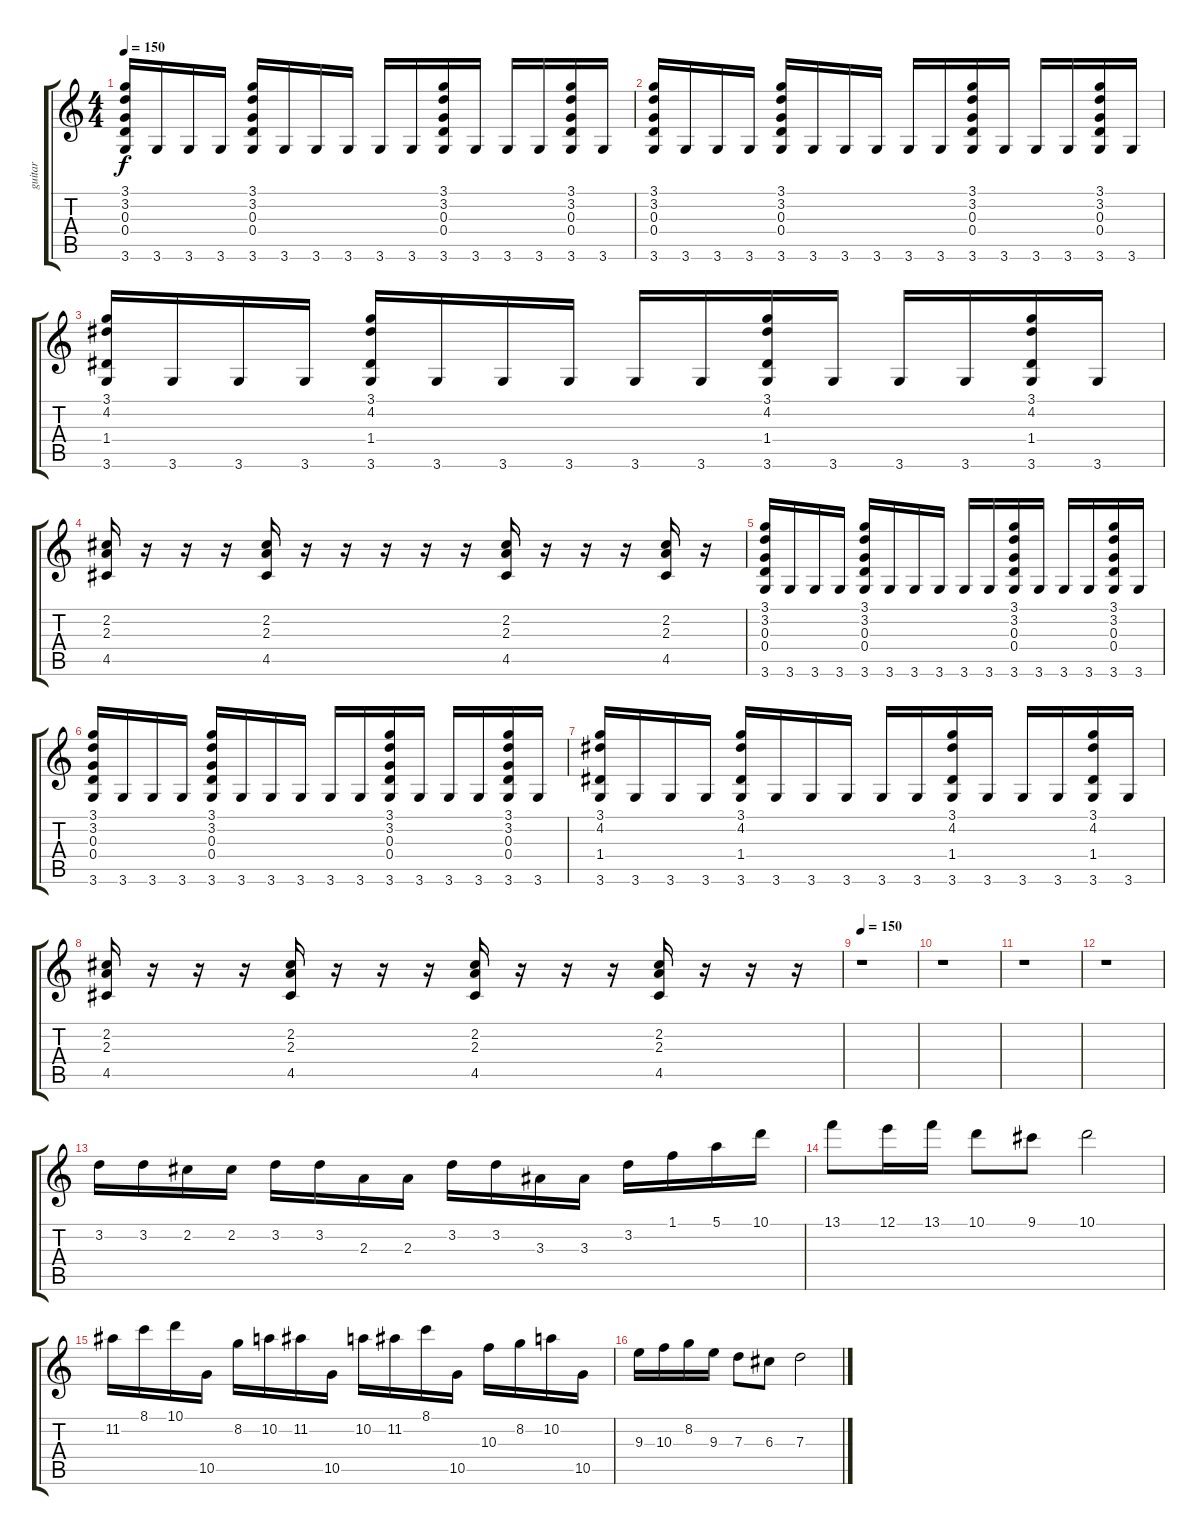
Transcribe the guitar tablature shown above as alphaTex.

\track ("guitar" "guitar") {instrument distortionguitar}
\staff {score tabs}
\tuning (E4 B3 G3 D3 A2 E2) {hide}
\ts (4 4)
\tempo 150
\clef g2
\ks c
(3.1 3.2 0.3 0.4 3.6).16{dy f} 3.6.16 3.6.16 3.6.16 (3.1 3.2 0.3 0.4 3.6).16 3.6.16 3.6.16 3.6.16 3.6.16 3.6.16 (3.1 3.2 0.3 0.4 3.6).16 3.6.16 3.6.16 3.6.16 (3.1 3.2 0.3 0.4 3.6).16 3.6.16 |
(3.1 3.2 0.3 0.4 3.6).16 3.6.16 3.6.16 3.6.16 (3.1 3.2 0.3 0.4 3.6).16 3.6.16 3.6.16 3.6.16 3.6.16 3.6.16 (3.1 3.2 0.3 0.4 3.6).16 3.6.16 3.6.16 3.6.16 (3.1 3.2 0.3 0.4 3.6).16 3.6.16 |
(3.1 4.2 1.4 3.6).16 3.6.16 3.6.16 3.6.16 (3.1 4.2 1.4 3.6).16 3.6.16 3.6.16 3.6.16 3.6.16 3.6.16 (3.1 4.2 1.4 3.6).16 3.6.16 3.6.16 3.6.16 (3.1 4.2 1.4 3.6).16 3.6.16 |
(2.2 2.3 4.5).16 r.16 r.16 r.16 (2.2 2.3 4.5).16 r.16 r.16 r.16 r.16 r.16 (2.2 2.3 4.5).16 r.16 r.16 r.16 (2.2 2.3 4.5).16 r.16 |
(3.1 3.2 0.3 0.4 3.6).16 3.6.16 3.6.16 3.6.16 (3.1 3.2 0.3 0.4 3.6).16 3.6.16 3.6.16 3.6.16 3.6.16 3.6.16 (3.1 3.2 0.3 0.4 3.6).16 3.6.16 3.6.16 3.6.16 (3.1 3.2 0.3 0.4 3.6).16 3.6.16 |
(3.1 3.2 0.3 0.4 3.6).16 3.6.16 3.6.16 3.6.16 (3.1 3.2 0.3 0.4 3.6).16 3.6.16 3.6.16 3.6.16 3.6.16 3.6.16 (3.1 3.2 0.3 0.4 3.6).16 3.6.16 3.6.16 3.6.16 (3.1 3.2 0.3 0.4 3.6).16 3.6.16 |
(3.1 4.2 1.4 3.6).16 3.6.16 3.6.16 3.6.16 (3.1 4.2 1.4 3.6).16 3.6.16 3.6.16 3.6.16 3.6.16 3.6.16 (3.1 4.2 1.4 3.6).16 3.6.16 3.6.16 3.6.16 (3.1 4.2 1.4 3.6).16 3.6.16 |
(2.2 2.3 4.5).16 r.16 r.16 r.16 (2.2 2.3 4.5).16 r.16 r.16 r.16 (2.2 2.3 4.5).16 r.16 r.16 r.16 (2.2 2.3 4.5).16 r.16 r.16 r.16 |
\tempo 150
r.1 |
r.1 |
r.1 |
r.1 |
3.2.16 3.2.16 2.2.16 2.2.16 3.2.16 3.2.16 2.3.16 2.3.16 3.2.16 3.2.16 3.3.16 3.3.16 3.2.16 1.1.16 5.1.16 10.1.16 |
13.1.8 12.1.16 13.1.16 10.1.8 9.1.8 10.1.2 |
11.2.16 8.1.16 10.1.16 10.5.16 8.2.16 10.2.16 11.2.16 10.5.16 10.2.16 11.2.16 8.1.16 10.5.16 10.3.16 8.2.16 10.2.16 10.5.16 |
9.3.16 10.3.16 8.2.16 9.3.16 7.3.8 6.3.8 7.3.2
